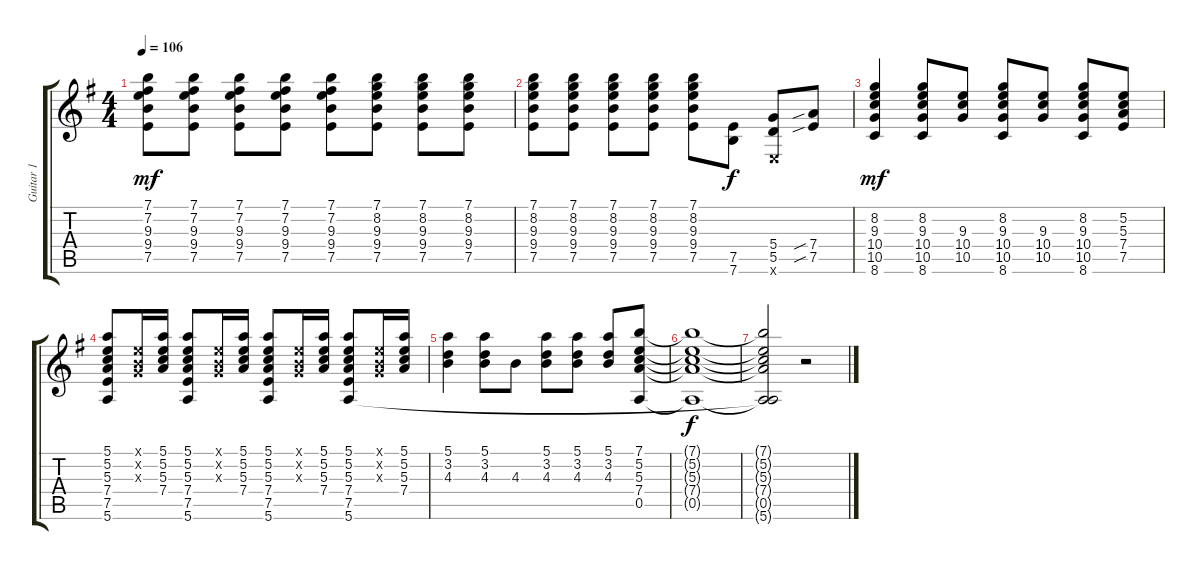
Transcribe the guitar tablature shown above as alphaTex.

\track ("Guitar 1" "Guitar 1") {instrument electricguitarjazz}
\staff {score tabs}
\tuning (E4 B3 G3 D3 A2 E2) {hide}
\ts (4 4)
\tempo 106
\clef g2
\ks g
(7.1 7.2 9.3 9.4 7.5).8{dy mf} (7.1 7.2 9.3 9.4 7.5).8 (7.1 7.2 9.3 9.4 7.5).8 (7.1 7.2 9.3 9.4 7.5).8 (7.1 7.2 9.3 9.4 7.5).8 (7.1 8.2 9.3 9.4 7.5).8 (7.1 8.2 9.3 9.4 7.5).8 (7.1 8.2 9.3 9.4 7.5).8 |
(7.1 8.2 9.3 9.4 7.5).8 (7.1 8.2 9.3 9.4 7.5).8 (7.1 8.2 9.3 9.4 7.5).8 (7.1 8.2 9.3 9.4 7.5).8 (7.1 8.2 9.3 9.4 7.5).8 (7.5 7.6).8{dy f} (5.4 5.5 0.6{x}).8 (7.4{sib} 7.5{sib}).8 |
(8.2 9.3 10.4 10.5 8.6).4{dy mf} (8.2 9.3 10.4 10.5 8.6).8 (9.3 10.4 10.5).8 (8.2 9.3 10.4 10.5 8.6).8 (9.3 10.4 10.5).8 (8.2 9.3 10.4 10.5 8.6).8 (5.2 5.3 7.4 7.5).8 |
(5.1 5.2 5.3 7.4 7.5 5.6).8 (0.1{x} 0.2{x} 0.3{x}).16 (5.1 5.2 5.3 7.4).16 (5.1 5.2 5.3 7.4 7.5 5.6).8 (0.1{x} 0.2{x} 0.3{x}).16 (5.1 5.2 5.3 7.4).16 (5.1 5.2 5.3 7.4 7.5 5.6).8 (0.1{x} 0.2{x} 0.3{x}).16 (5.1 5.2 5.3 7.4).16 (5.1 5.2 5.3 7.4 7.5 5.6).8 (0.1{x} 0.2{x} 0.3{x}).16 (5.1 5.2 5.3 7.4).16 |
(5.1 3.2 4.3).4 (5.1 3.2 4.3).8 4.3.8 (5.1 3.2 4.3).8 (5.1 3.2 4.3).8 (5.1 3.2 4.3).8 (7.1 5.2 5.3 7.4 0.5).8 |
(7.1{t} 5.2{t} 5.3{t} 7.4{t} 0.5{t}).1{dy f} |
(7.1{t} 5.2{t} 5.3{t} 7.4{t} 0.5{t} 5.6{t}).2 r.2
